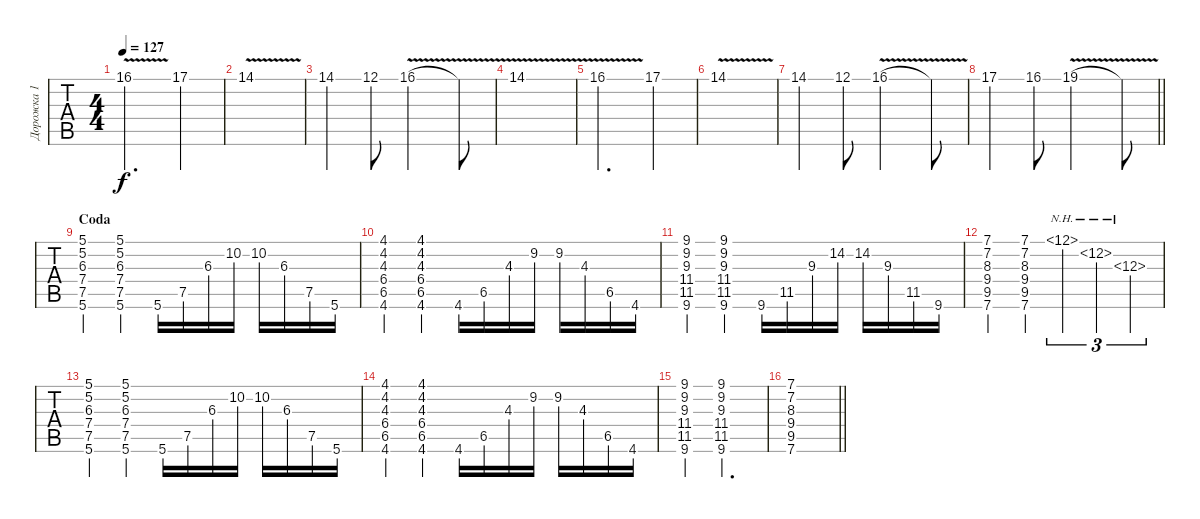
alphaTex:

\track ("Дорожка 1" "Дорожка 1") {instrument electricguitarclean}
\staff {tabs}
\tuning (E4 B3 G3 D3 A2 E2) {hide}
\ts (4 4)
\tempo 127
\clef g2
\ks c#minor
16.1{v}.2{d dy f} 17.1.4 |
14.1{v}.1 |
14.1.4 12.1.8 16.1{v}.2 16.1{t}.8 |
14.1{v}.1 |
16.1{v}.2{d} 17.1.4 |
14.1{v}.1 |
14.1.4 12.1.8 16.1{v}.2 16.1{t}.8 |
\barLineRight lightlight
17.1.4 16.1.8 19.1{v}.2 19.1{t}.8 |
\section ("" "Coda")
(5.1 5.2 6.3 7.4 7.5 5.6).4 (5.1 5.2 6.3 7.4 7.5 5.6).4 5.6.16 7.5.16 6.3.16 10.2.16 10.2.16 6.3.16 7.5.16 5.6.16 |
(4.1 4.2 4.3 6.4 6.5 4.6).4 (4.1 4.2 4.3 6.4 6.5 4.6).4 4.6.16 6.5.16 4.3.16 9.2.16 9.2.16 4.3.16 6.5.16 4.6.16 |
(9.1 9.2 9.3 11.4 11.5 9.6).4 (9.1 9.2 9.3 11.4 11.5 9.6).4 9.6.16 11.5.16 9.3.16 14.2.16 14.2.16 9.3.16 11.5.16 9.6.16 |
(7.1 7.2 8.3 9.4 9.5 7.6).4 (7.1 7.2 8.3 9.4 9.5 7.6).4 12.1{nh}.4{tu (3 2)} 12.2{nh}.4{tu (3 2)} 12.3{nh}.4{tu (3 2)} |
(5.1 5.2 6.3 7.4 7.5 5.6).4 (5.1 5.2 6.3 7.4 7.5 5.6).4 5.6.16 7.5.16 6.3.16 10.2.16 10.2.16 6.3.16 7.5.16 5.6.16 |
(4.1 4.2 4.3 6.4 6.5 4.6).4 (4.1 4.2 4.3 6.4 6.5 4.6).4 4.6.16 6.5.16 4.3.16 9.2.16 9.2.16 4.3.16 6.5.16 4.6.16 |
(9.1 9.2 9.3 11.4 11.5 9.6).4 (9.1 9.2 9.3 11.4 11.5 9.6).2{d} |
\barLineRight lightlight
(7.1 7.2 8.3 9.4 9.5 7.6).1
